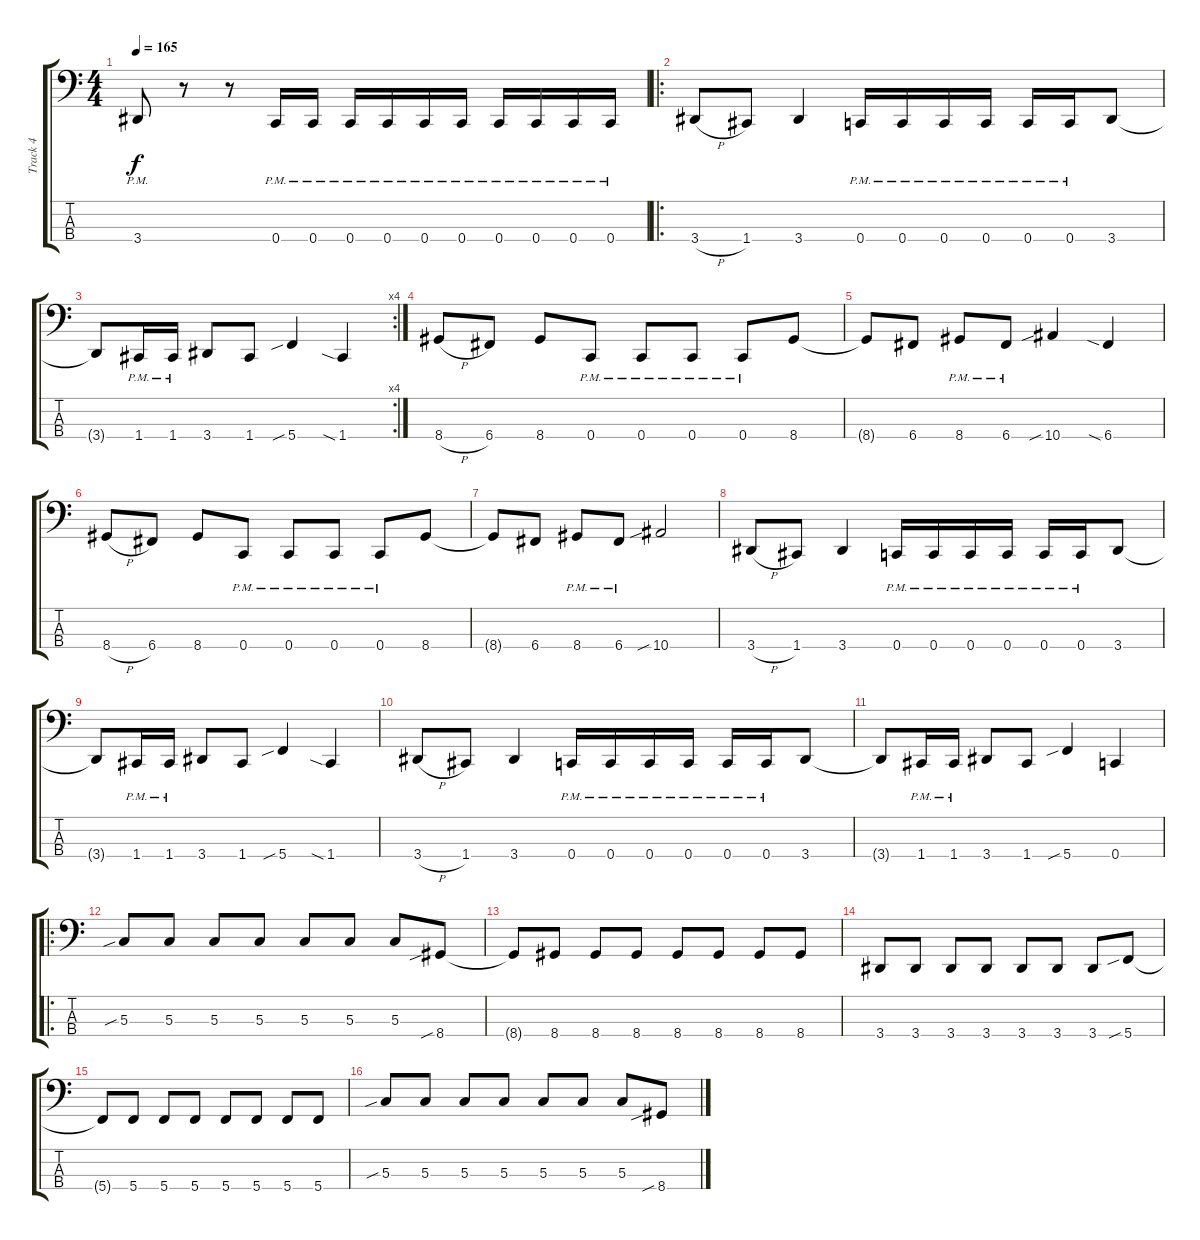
\track ("Track 4" "Track 4") {instrument electricbassfinger}
\staff {score tabs}
\tuning (F2 C2 G1 C1) {hide}
\ts (4 4)
\tempo 165
\clef f4
\ks c
3.4{pm}.8{dy f} r.8 r.8 0.4{pm}.16 0.4{pm}.16 0.4{pm}.16 0.4{pm}.16 0.4{pm}.16 0.4{pm}.16 0.4{pm}.16 0.4{pm}.16 0.4{pm}.16 0.4{pm}.16 |
\ro
3.4{h}.8 1.4.8 3.4.4 0.4{pm}.16 0.4{pm}.16 0.4{pm}.16 0.4{pm}.16 0.4{pm}.16 0.4{pm}.16 3.4.8 |
\rc 4
3.4{t}.8 1.4{pm}.16 1.4{pm}.16 3.4.8 1.4.8 5.4{sib}.4 1.4{sia}.4 |
8.4{h}.8 6.4.8 8.4.8 0.4{pm}.8 0.4{pm}.8 0.4{pm}.8 0.4{pm}.8 8.4.8 |
8.4{t}.8 6.4.8 8.4{pm}.8 6.4{pm}.8 10.4{sib}.4 6.4{sia}.4 |
8.4{h}.8 6.4.8 8.4.8 0.4{pm}.8 0.4{pm}.8 0.4{pm}.8 0.4{pm}.8 8.4.8 |
8.4{t}.8 6.4.8 8.4{pm}.8 6.4{pm}.8 10.4{sib}.2 |
3.4{h}.8 1.4.8 3.4.4 0.4{pm}.16 0.4{pm}.16 0.4{pm}.16 0.4{pm}.16 0.4{pm}.16 0.4{pm}.16 3.4.8 |
3.4{t}.8 1.4{pm}.16 1.4{pm}.16 3.4.8 1.4.8 5.4{sib}.4 1.4{sia}.4 |
3.4{h}.8 1.4.8 3.4.4 0.4{pm}.16 0.4{pm}.16 0.4{pm}.16 0.4{pm}.16 0.4{pm}.16 0.4{pm}.16 3.4.8 |
3.4{t}.8 1.4{pm}.16 1.4{pm}.16 3.4.8 1.4.8 5.4{sib}.4 0.4.4 |
\ro
5.3{sib}.8 5.3.8 5.3.8 5.3.8 5.3.8 5.3.8 5.3.8 8.4{sib}.8 |
8.4{t}.8 8.4.8 8.4.8 8.4.8 8.4.8 8.4.8 8.4.8 8.4.8 |
3.4.8 3.4.8 3.4.8 3.4.8 3.4.8 3.4.8 3.4.8 5.4{sib}.8 |
5.4{t}.8 5.4.8 5.4.8 5.4.8 5.4.8 5.4.8 5.4.8 5.4.8 |
5.3{sib}.8 5.3.8 5.3.8 5.3.8 5.3.8 5.3.8 5.3.8 8.4{sib}.8
